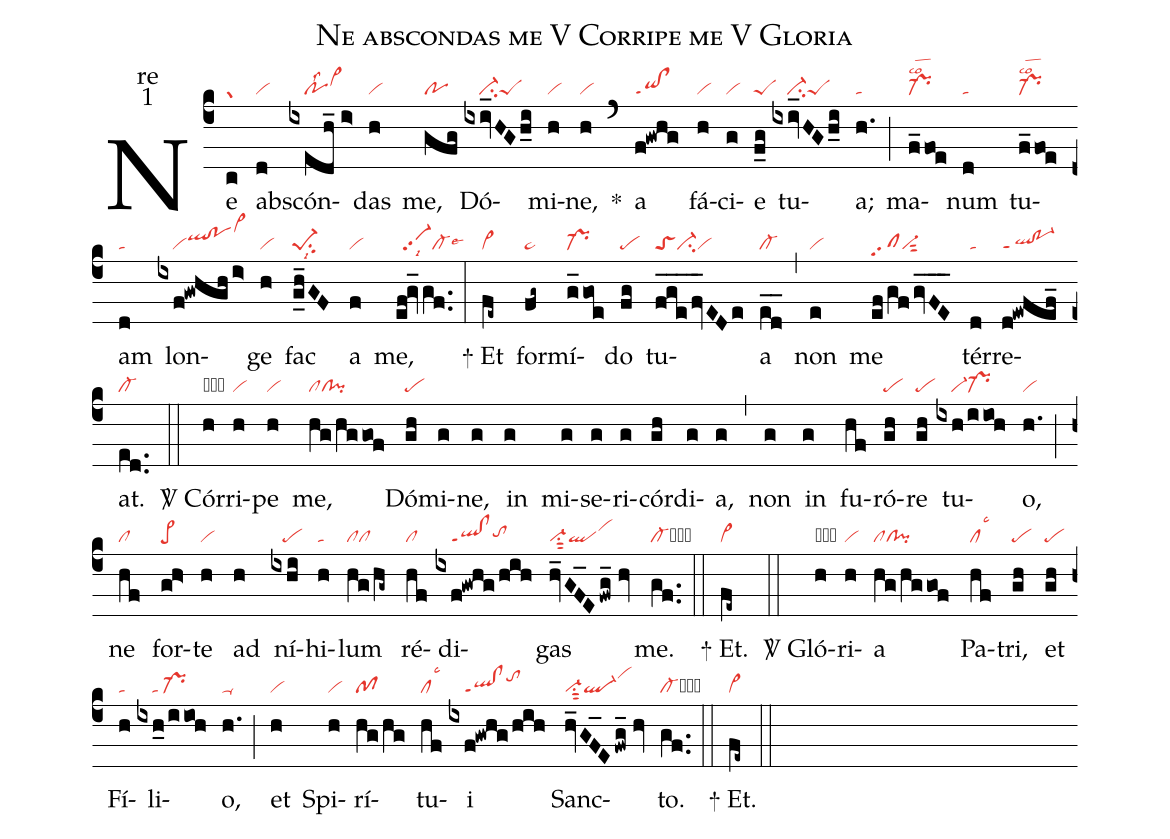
name:Ne abscondas me V Corripe me V Gloria;
office-part:re;
mode:1;
nabc-lines:1;
%%
(c4) Ne(c|gr) ab(d|vi)scón(ixedh_//i>|////polss2vi>hi)das(h|vi) me,(gfg|po)
Dó(ixiv_HGh_i|////ci-peS)mi(h|vi)ne,(h|vi) <sp>*</sp>(`)
a(f!gwhg|qi!clppt1) fá(h|vi)ci(g|vi)e(f_g|peS) tu(ixiv_HGh_i|////ci-peS)a;(h.|ta) (;)
ma(f_1foe|pr-lsco2)num(d|ta) tu(f_1foe|pr-lsco2)am(d|ta)
lon(ixf!gwhgh/i>|////viqlhi!pohivi>hl)ge(h|vi) fac(g_h_GF|pe-1su2lsi8) a(f|vi) me,(ef@gv_gf..|//vi-pp2lsi8cl-lse6) (:)

<sp>+</sp> Et(fe~|vi>) for(fg~|pe~)mí(g_1goe|pr-)do(fg|pe)
tu(fge___fv_EDe|toSci-vi)a(ed__|cl-) (,)
non(e|vi) me(ef/gfgvFE___|clhdpp2vi-sut2) tér(d|ta)re(d!ewfef_|ql!po-1ppt1)at.(ed..|cl-) (::)

<sp>V/</sp> Cór(h|obvi)ri(h|vi)pe(h|vi) me,(hg/hggof|clcl!pi) Dó(gh|pe)mi(g)ne,(g)
in(g) mi(g)se(g)ri(g)cór(gh)di(g)a,(g) (,)
non(g) in(g) fu(hf)ró(gh|pe)re(gh|pe) tu(ixh/iioh|////vi-pr-)o,(h.|vi) (;)
ne(hf|cl) for(gh>|pe>)te(h|vi) ad(h) ní(ixhi|///pe)hi(h|ta)lum(hg/hg~|clcl)
ré(hf|cl)di(ixf!gwhg/hih|////ql!clppt1tohh)gas(hv_GF_E/fwg_//hv|vi-su1sut2qlvihj) me.(gf..|cl-cb) (::)

<sp>+</sp> Et.(fe~|vi>) (::)

<sp>V/</sp> Gló(h|obvi)ri(h|vi)a(hg/hggof|clcl!pi) Pa(hf|cllsc3)tri,(gh|pe)
et(gh|pe) Fí(h|ta)li(ixh_0/iioh|////ta/pr-)o,(h.|ta-) (;)
et(h|vi) Spi(h|vi)rí(hg/hg|pf)tu(hf|cllsc3)i(ixf!gwhg/hih|////ql!clppt1tohj)
Sanc(hv_GF_E/fwg_//hv|vi-su1sut2ql-vihk)to.(gf..|cl-cb) (::)

<sp>+</sp> Et.(fe~|vi>) (::)
